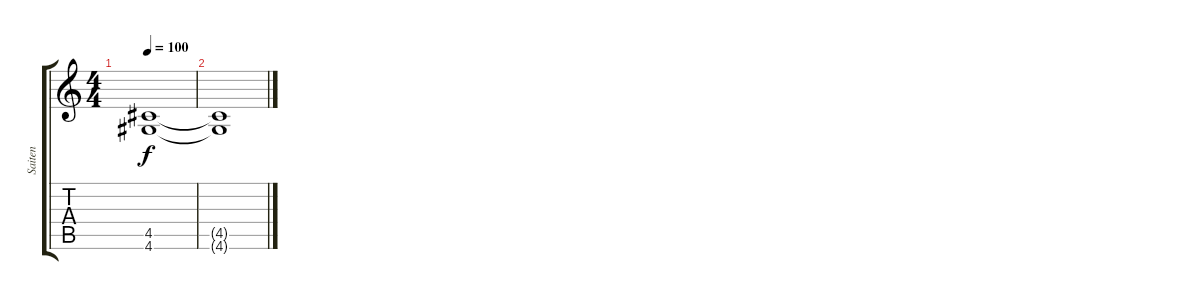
\track ("Saiten" "Saiten") {instrument distortionguitar}
\staff {score tabs}
\tuning (E4 B3 G3 D3 A2 E2) {hide}
\ts (4 4)
\tempo 100
\clef g2
\ks c
(4.5 4.6).1{dy f} |
(4.5{t} 4.6{t}).1
